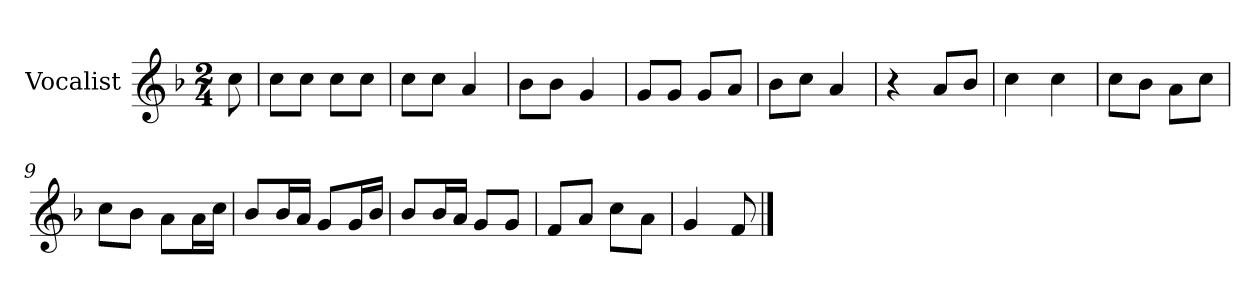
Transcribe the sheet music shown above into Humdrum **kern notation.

**kern
*part1
*staff1
*I"Vocalist
*k[b-]
*F:
*M2/4
=
8cc
=1
8ccL
8ccJ
8ccL
8ccJ
=2
8ccL
8ccJ
4a
=3
8b-L
8b-J
4g
=4
8gL
8gJ
8gL
8aJ
=5
8b-L
8ccJ
4a
=6
4r
8aL
8b-J
=7
4cc
4cc
=8
8ccL
8b-J
8aL
8ccJ
=9
8ccL
8b-J
8aL
16aL
16ccJJ
=10
8b-L
16b-L
16aJJ
8gL
16gL
16b-JJ
=11
8b-L
16b-L
16aJJ
8gL
8gJ
=12
8fL
8aJ
8ccL
8aJ
=13
4g
8f
==
*-
